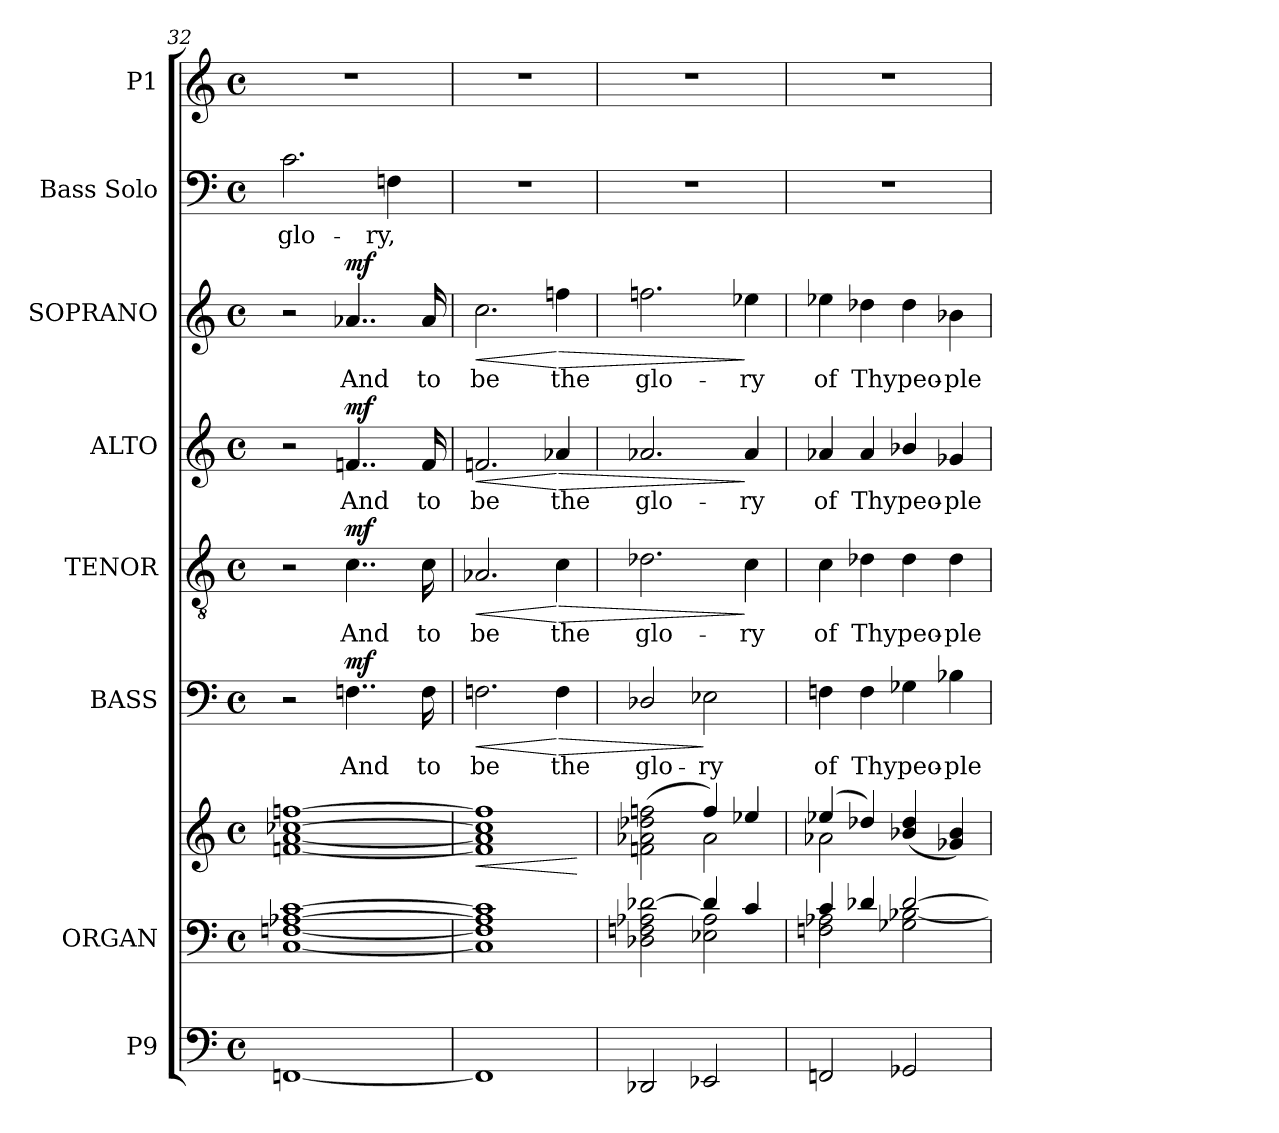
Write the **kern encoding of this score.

**kern	**kern	**kern	**dynam	**kern	**text	**dynam	**kern	**text	**dynam	**kern	**text	**dynam	**kern	**text	**dynam	**kern	**text	**kern
*part8	*part7	*part7	*part7	*part6	*part6	*part6	*part5	*part5	*part5	*part4	*part4	*part4	*part3	*part3	*part3	*part2	*part2	*part1
*staff9	*staff8	*staff7	*staff7/8	*staff6	*staff6	*staff6	*staff5	*staff5	*staff5	*staff4	*staff4	*staff4	*staff3	*staff3	*staff3	*staff2	*staff2	*staff1
*I"P9	*I"ORGAN	*	*	*I"BASS	*	*	*I"TENOR	*	*	*I"ALTO	*	*	*I"SOPRANO	*	*	*I"Bass Solo	*	*I"P1
!!LO:PB:g=z
*clefF4	*clefF4	*clefG2	*	*clefF4	*	*	*clefGv2	*	*	*clefG2	*	*	*clefG2	*	*	*clefF4	*	*clefG2
*	*	*	*	*	*	*	*ITrd7c12	*	*	*	*	*	*	*	*	*	*	*
*k[]	*k[]	*k[]	*	*k[]	*	*	*k[]	*	*	*k[]	*	*	*k[]	*	*	*k[]	*	*k[]
*C:	*C:	*C:	*	*C:	*	*	*C:	*	*	*C:	*	*	*C:	*	*	*C:	*	*C:
*M4/4	*M4/4	*M4/4	*	*M4/4	*	*	*M4/4	*	*	*M4/4	*	*	*M4/4	*	*	*M4/4	*	*M4/4
*met(c)	*met(c)	*met(c)	*	*met(c)	*	*	*met(c)	*	*	*met(c)	*	*	*met(c)	*	*	*met(c)	*	*met(c)
=32	=32	=32	=32	=32	=32	=32	=32	=32	=32	=32	=32	=32	=32	=32	=32	=32	=32	=32
!	!	!	!	!	!	!	!	!	!	!	!	!	!	!	!	!	!LO:LY:b:color=#000000	!
[1FFni	[1Ci [1Fni [1A-Xi [1ci	[1fni [1ai [1cc-Xi [1ffni	.	2r	.	.	2r	.	.	2r	.	.	2r	.	.	2.ci\	glo-	1r
!	!	!	!	!	!LO:LY:b:color=#000000	!	!	!	!	!	!	!	!	!	!	!	!	!
!	!	!	!	!	!	!	!	!LO:LY:b:color=#000000	!	!	!	!	!	!	!	!	!	!
!	!	!	!	!	!	!	!	!	!	!	!LO:LY:b:color=#000000	!	!	!	!	!	!	!
!	!	!	!	!	!	!	!	!	!	!	!	!	!	!LO:LY:b:color=#000000	!	!	!	!
.	.	.	.	4..Fni\	And	mf	4..Ci\	And	mf	4..fni/	And	mf	4..a-Xi/	And	mf	.	.	.
!	!	!	!	!	!	!	!	!	!	!	!	!	!	!	!	!	!LO:LY:b:color=#000000	!
.	.	.	.	.	.	.	.	.	.	.	.	.	.	.	.	4Fni\	-ry,	.
!	!	!	!	!	!LO:LY:b:color=#000000	!	!	!	!	!	!	!	!	!	!	!	!	!
!	!	!	!	!	!	!	!	!LO:LY:b:color=#000000	!	!	!	!	!	!	!	!	!	!
!	!	!	!	!	!	!	!	!	!	!	!LO:LY:b:color=#000000	!	!	!	!	!	!	!
!	!	!	!	!	!	!	!	!	!	!	!	!	!	!LO:LY:b:color=#000000	!	!	!	!
.	.	.	.	16Fi\	to	.	16Ci\	to	.	16fi/	to	.	16a-i/	to	.	.	.	.
=33	=33	=33	=33	=33	=33	=33	=33	=33	=33	=33	=33	=33	=33	=33	=33	=33	=33	=33
!	!	!	!LO:HP:b	!	!	!	!	!	!	!	!	!	!	!	!	!	!	!
!	!	!	!	!	!LO:LY:b:color=#000000	!LO:HP:b	!	!	!	!	!	!	!	!	!	!	!	!
!	!	!	!	!	!	!	!	!LO:LY:b:color=#000000	!LO:HP:b	!	!	!	!	!	!	!	!	!
!	!	!	!	!	!	!	!	!	!	!	!LO:LY:b:color=#000000	!LO:HP:b	!	!	!	!	!	!
!	!	!	!	!	!	!	!	!	!	!	!	!	!	!LO:LY:b:color=#000000	!LO:HP:b	!	!	!
1FFi]	1Ci] 1Fi] 1A-i] 1ci]	1fi] 1ai] 1cc-i] 1ffi]	<	2.Fni\	be	<	2.AA-Xi/	be	<	2.fni/	be	<	2.cci\	be	<	1r	.	1r
!	!	!	!	!	!LO:LY:b:color=#000000	!LO:HP:n=1:b	!	!	!	!	!	!	!	!	!	!	!	!
!	!	!	!	!	!	!	!	!LO:LY:b:color=#000000	!LO:HP:n=1:b	!	!	!	!	!	!	!	!	!
!	!	!	!	!	!	!	!	!	!	!	!LO:LY:b:color=#000000	!LO:HP:n=1:b	!	!	!	!	!	!
!	!	!	!	!	!	!	!	!	!	!	!	!	!	!LO:LY:b:color=#000000	!LO:HP:n=1:b	!	!	!
.	.	.	.	4Fi\	the	[ >	4Ci\	the	[ >	4a-Xi/	the	[ >	4ffni\	the	[ >	.	.	.
.	.	.	[	.	.	.	.	.	.	.	.	.	.	.	.	.	.	.
=34	=34	=34	=34	=34	=34	=34	=34	=34	=34	=34	=34	=34	=34	=34	=34	=34	=34	=34
*	*^	*^	*	*	*	*	*	*	*	*	*	*	*	*	*	*	*	*
!	!	!	!	!	!	!	!LO:LY:b:color=#000000	!	!	!	!	!	!	!	!	!	!	!	!	!
!	!	!	!	!	!	!	!	!	!	!LO:LY:b:color=#000000	!	!	!	!	!	!	!	!	!	!
!	!	!	!	!	!	!	!	!	!	!	!	!	!LO:LY:b:color=#000000	!	!	!	!	!	!	!
!	!	!	!	!	!	!	!	!	!	!	!	!	!	!	!	!LO:LY:b:color=#000000	!	!	!	!
2DD-Xi/	2D-Xi\ 2Fni 2A-Xi [2d-Xi	2ryy	(2fni\ 2a-Xi 2dd-Xi 2ffni	2ryy	.	2D-Xi/	glo-	.	2.D-Xi\	glo-	.	2.a-Xi/	glo-	.	2.ffni\	glo-	.	1r	.	1r
!	!	!	!	!	!	!	!LO:LY:b:color=#000000	!	!	!	!	!	!	!	!	!	!	!	!	!
2EE-Xi/	4d-i/]	2E-Xi\ 2A-i	4ffi/)	2a-i\	.	2E-Xi\	-ry	]	.	.	.	.	.	.	.	.	.	.	.	.
!	!	!	!	!	!	!	!	!	!	!LO:LY:b:color=#000000	!	!	!	!	!	!	!	!	!	!
!	!	!	!	!	!	!	!	!	!	!	!	!	!LO:LY:b:color=#000000	!	!	!	!	!	!	!
!	!	!	!	!	!	!	!	!	!	!	!	!	!	!	!	!LO:LY:b:color=#000000	!	!	!	!
.	4ci/	.	4ee-Xi/	.	.	.	.	.	4Ci\	-ry	]	4a-i/	-ry	]	4ee-Xi\	-ry	]	.	.	.
=35	=35	=35	=35	=35	=35	=35	=35	=35	=35	=35	=35	=35	=35	=35	=35	=35	=35	=35	=35	=35
!	!	!	!	!	!	!	!LO:LY:b:color=#000000	!	!	!	!	!	!	!	!	!	!	!	!	!
!	!	!	!	!	!	!	!	!	!	!LO:LY:b:color=#000000	!	!	!	!	!	!	!	!	!	!
!	!	!	!	!	!	!	!	!	!	!	!	!	!LO:LY:b:color=#000000	!	!	!	!	!	!	!
!	!	!	!	!	!	!	!	!	!	!	!	!	!	!	!	!LO:LY:b:color=#000000	!	!	!	!
2FFni/	4ci/	2Fni\ 2A-Xi	(4ee-Xi/	2a-Xi\	.	4Fni\	of	.	4Ci\	of	.	4a-Xi/	of	.	4ee-Xi\	of	.	1r	.	1r
!	!	!	!	!	!	!	!LO:LY:b:color=#000000	!	!	!	!	!	!	!	!	!	!	!	!	!
!	!	!	!	!	!	!	!	!	!	!LO:LY:b:color=#000000	!	!	!	!	!	!	!	!	!	!
!	!	!	!	!	!	!	!	!	!	!	!	!	!LO:LY:b:color=#000000	!	!	!	!	!	!	!
!	!	!	!	!	!	!	!	!	!	!	!	!	!	!	!	!LO:LY:b:color=#000000	!	!	!	!
.	4d-Xi/	.	4dd-Xi/)	.	.	4Fi\	Thy	.	4D-Xi\	Thy	.	4a-i/	Thy	.	4dd-Xi\	Thy	.	.	.	.
!	!	!	!	!	!	!	!LO:LY:b:color=#000000	!	!	!	!	!	!	!	!	!	!	!	!	!
!	!	!	!	!	!	!	!	!	!	!LO:LY:b:color=#000000	!	!	!	!	!	!	!	!	!	!
!	!	!	!	!	!	!	!	!	!	!	!	!	!LO:LY:b:color=#000000	!	!	!	!	!	!	!
!	!	!	!	!	!	!	!	!	!	!	!	!	!	!	!	!LO:LY:b:color=#000000	!	!	!	!
2GG-Xi/	[2d-i/	2G-Xi\ [2B-Xi	(4b-Xi/ 4dd-i	2ryy	.	4G-Xi\	peo-	.	4D-i\	peo-	.	4b-Xi/	peo-	.	4dd-i\	peo-	.	.	.	.
!	!	!	!	!	!	!	!LO:LY:b:color=#000000	!	!	!	!	!	!	!	!	!	!	!	!	!
!	!	!	!	!	!	!	!	!	!	!LO:LY:b:color=#000000	!	!	!	!	!	!	!	!	!	!
!	!	!	!	!	!	!	!	!	!	!	!	!	!LO:LY:b:color=#000000	!	!	!	!	!	!	!
!	!	!	!	!	!	!	!	!	!	!	!	!	!	!	!	!LO:LY:b:color=#000000	!	!	!	!
.	.	.	4g-Xi/ 4b-i)	.	.	4B-Xi\	-ple	.	4D-i\	-ple	.	4g-Xi/	-ple	.	4b-Xi\	-ple	.	.	.	.
*	*v	*v	*	*	*	*	*	*	*	*	*	*	*	*	*	*	*	*	*	*
*	*	*v	*v	*	*	*	*	*	*	*	*	*	*	*	*	*	*	*	*
=	=	=	=	=	=	=	=	=	=	=	=	=	=	=	=	=	=	=
*-	*-	*-	*-	*-	*-	*-	*-	*-	*-	*-	*-	*-	*-	*-	*-	*-	*-	*-
